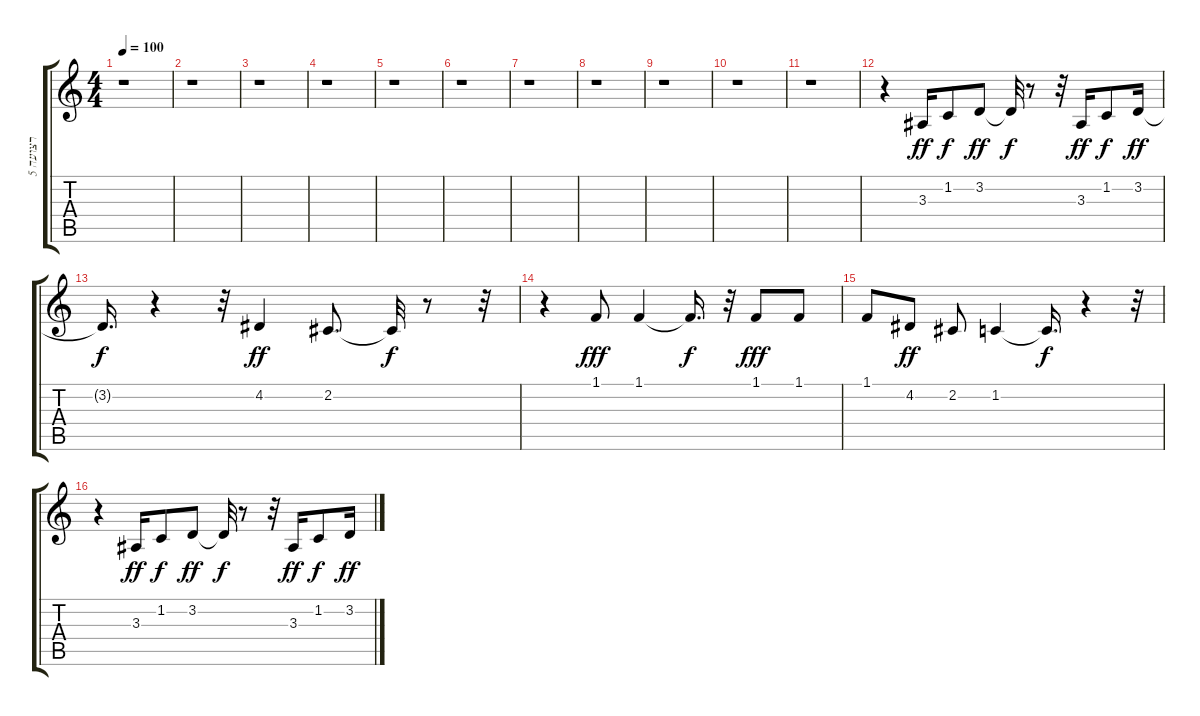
\track ("רצועה 5" "רצועה 5") {instrument electricpiano1}
\staff {score tabs}
\tuning (E4 B3 G3 D3 A2 E2) {hide}
\ts (4 4)
\tempo 100
\clef g2
\ks c
r.1{dy ff} |
r.1 |
r.1 |
r.1 |
r.1 |
r.1 |
r.1 |
r.1 |
r.1 |
r.1 |
r.1 |
r.4 3.3.16 1.2.8{dy f} 3.2.8{dy ff} 3.2{t}.32{dy f} r.8 r.32 3.3.16{dy ff} 1.2.8{dy f} 3.2.16{dy ff} |
3.2{t}.16{d dy f} r.4 r.32 4.2.4{dy ff} 2.2.8{d} 2.2{t}.32{dy f} r.8 r.32 |
r.4 1.1.8{dy fff} 1.1.4 1.1{t}.16{d dy f} r.32 1.1.8{dy fff} 1.1.8 |
1.1.8 4.2.8{dy ff} 2.2.8 1.2.4 1.2{t}.16{d dy f} r.4 r.32 |
r.4 3.3.16{dy ff} 1.2.8{dy f} 3.2.8{dy ff} 3.2{t}.32{dy f} r.8 r.32 3.3.16{dy ff} 1.2.8{dy f} 3.2.16{dy ff}
